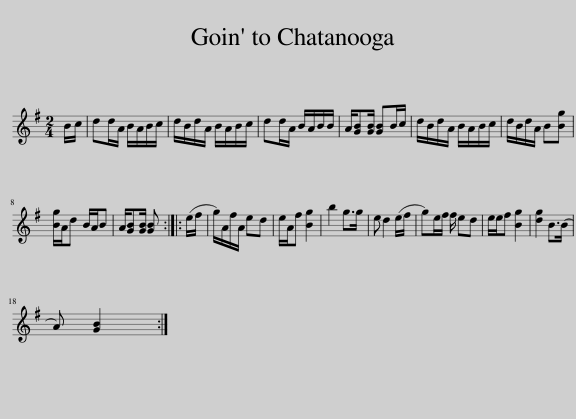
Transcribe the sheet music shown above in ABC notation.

X:1
L:1/8
M:2/4
I:linebreak $
K:G
V:1 treble
V:1
 B/c/ | dd/A/ B/A/B/c/ | d/B/d/A/ B/A/B/c/ | dd/A/ B/A/B/B/ | A/[GB][GB]/ [GB]B/c/ | %5
 d/B/d/A/ B/A/B/c/ | d/B/d/A/ B[Bg] |$ [Bg]/A/d B/A/B | A/[GB][GB]/ [GB] :: (e/f/ | %10
 g/)A/f/A/ ed | e/A/f [Bg]2 | b2 g>g | e d2 (e/f/ | g)e/f/ f/ ed | %15
 e/e/f [Bg]2 | [dg]2 B>(B |$ A) [GB]2 :| %18
